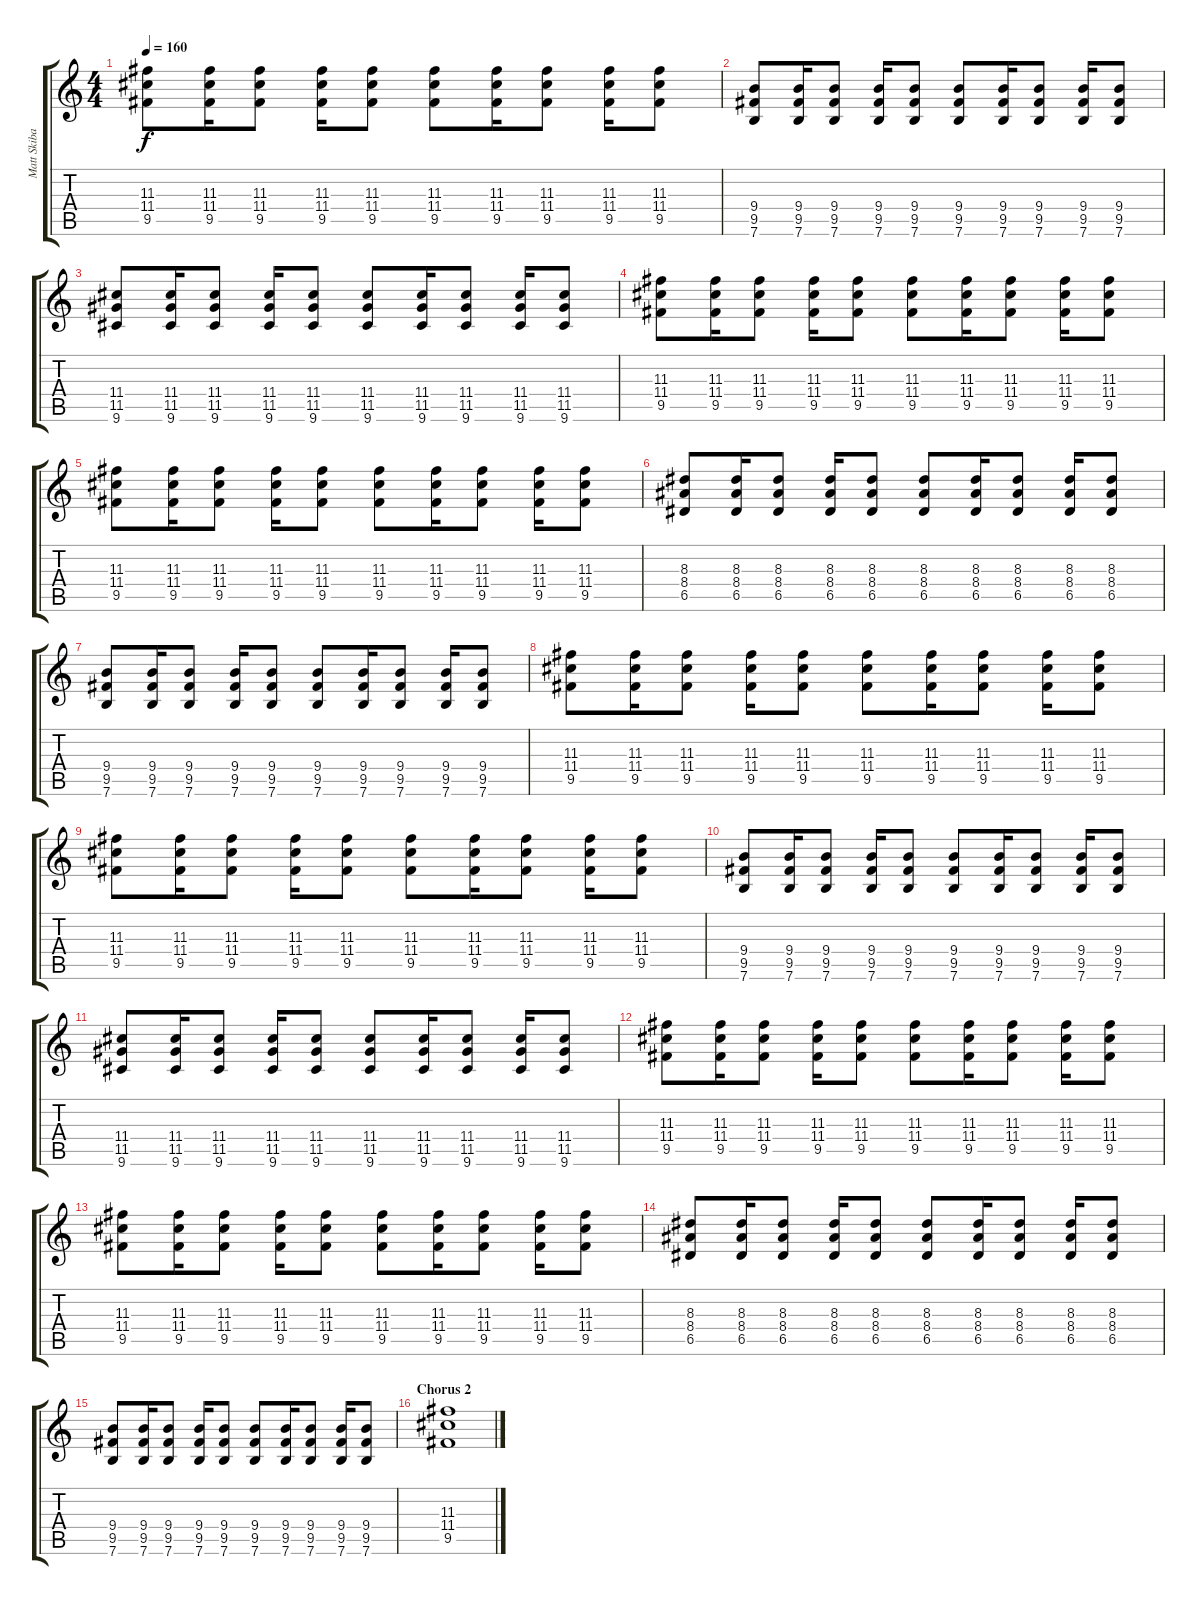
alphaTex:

\track ("Matt Skiba - Guitar 1" "Matt Skiba") {instrument distortionguitar}
\staff {score tabs}
\tuning (E4 B3 G3 D3 A2 E2) {hide}
\ts (4 4)
\tempo 160
\clef g2
\ks c
(11.3 11.4 9.5).8{dy f} (11.3 11.4 9.5).16 (11.3 11.4 9.5).8 (11.3 11.4 9.5).16 (11.3 11.4 9.5).8 (11.3 11.4 9.5).8 (11.3 11.4 9.5).16 (11.3 11.4 9.5).8 (11.3 11.4 9.5).16 (11.3 11.4 9.5).8 |
(9.4 9.5 7.6).8 (9.4 9.5 7.6).16 (9.4 9.5 7.6).8 (9.4 9.5 7.6).16 (9.4 9.5 7.6).8 (9.4 9.5 7.6).8 (9.4 9.5 7.6).16 (9.4 9.5 7.6).8 (9.4 9.5 7.6).16 (9.4 9.5 7.6).8 |
(11.4 11.5 9.6).8 (11.4 11.5 9.6).16 (11.4 11.5 9.6).8 (11.4 11.5 9.6).16 (11.4 11.5 9.6).8 (11.4 11.5 9.6).8 (11.4 11.5 9.6).16 (11.4 11.5 9.6).8 (11.4 11.5 9.6).16 (11.4 11.5 9.6).8 |
(11.3 11.4 9.5).8 (11.3 11.4 9.5).16 (11.3 11.4 9.5).8 (11.3 11.4 9.5).16 (11.3 11.4 9.5).8 (11.3 11.4 9.5).8 (11.3 11.4 9.5).16 (11.3 11.4 9.5).8 (11.3 11.4 9.5).16 (11.3 11.4 9.5).8 |
(11.3 11.4 9.5).8 (11.3 11.4 9.5).16 (11.3 11.4 9.5).8 (11.3 11.4 9.5).16 (11.3 11.4 9.5).8 (11.3 11.4 9.5).8 (11.3 11.4 9.5).16 (11.3 11.4 9.5).8 (11.3 11.4 9.5).16 (11.3 11.4 9.5).8 |
(8.3 8.4 6.5).8 (8.3 8.4 6.5).16 (8.3 8.4 6.5).8 (8.3 8.4 6.5).16 (8.3 8.4 6.5).8 (8.3 8.4 6.5).8 (8.3 8.4 6.5).16 (8.3 8.4 6.5).8 (8.3 8.4 6.5).16 (8.3 8.4 6.5).8 |
(9.4 9.5 7.6).8 (9.4 9.5 7.6).16 (9.4 9.5 7.6).8 (9.4 9.5 7.6).16 (9.4 9.5 7.6).8 (9.4 9.5 7.6).8 (9.4 9.5 7.6).16 (9.4 9.5 7.6).8 (9.4 9.5 7.6).16 (9.4 9.5 7.6).8 |
(11.3 11.4 9.5).8 (11.3 11.4 9.5).16 (11.3 11.4 9.5).8 (11.3 11.4 9.5).16 (11.3 11.4 9.5).8 (11.3 11.4 9.5).8 (11.3 11.4 9.5).16 (11.3 11.4 9.5).8 (11.3 11.4 9.5).16 (11.3 11.4 9.5).8 |
(11.3 11.4 9.5).8 (11.3 11.4 9.5).16 (11.3 11.4 9.5).8 (11.3 11.4 9.5).16 (11.3 11.4 9.5).8 (11.3 11.4 9.5).8 (11.3 11.4 9.5).16 (11.3 11.4 9.5).8 (11.3 11.4 9.5).16 (11.3 11.4 9.5).8 |
(9.4 9.5 7.6).8 (9.4 9.5 7.6).16 (9.4 9.5 7.6).8 (9.4 9.5 7.6).16 (9.4 9.5 7.6).8 (9.4 9.5 7.6).8 (9.4 9.5 7.6).16 (9.4 9.5 7.6).8 (9.4 9.5 7.6).16 (9.4 9.5 7.6).8 |
(11.4 11.5 9.6).8 (11.4 11.5 9.6).16 (11.4 11.5 9.6).8 (11.4 11.5 9.6).16 (11.4 11.5 9.6).8 (11.4 11.5 9.6).8 (11.4 11.5 9.6).16 (11.4 11.5 9.6).8 (11.4 11.5 9.6).16 (11.4 11.5 9.6).8 |
(11.3 11.4 9.5).8 (11.3 11.4 9.5).16 (11.3 11.4 9.5).8 (11.3 11.4 9.5).16 (11.3 11.4 9.5).8 (11.3 11.4 9.5).8 (11.3 11.4 9.5).16 (11.3 11.4 9.5).8 (11.3 11.4 9.5).16 (11.3 11.4 9.5).8 |
(11.3 11.4 9.5).8 (11.3 11.4 9.5).16 (11.3 11.4 9.5).8 (11.3 11.4 9.5).16 (11.3 11.4 9.5).8 (11.3 11.4 9.5).8 (11.3 11.4 9.5).16 (11.3 11.4 9.5).8 (11.3 11.4 9.5).16 (11.3 11.4 9.5).8 |
(8.3 8.4 6.5).8 (8.3 8.4 6.5).16 (8.3 8.4 6.5).8 (8.3 8.4 6.5).16 (8.3 8.4 6.5).8 (8.3 8.4 6.5).8 (8.3 8.4 6.5).16 (8.3 8.4 6.5).8 (8.3 8.4 6.5).16 (8.3 8.4 6.5).8 |
(9.4 9.5 7.6).8 (9.4 9.5 7.6).16 (9.4 9.5 7.6).8 (9.4 9.5 7.6).16 (9.4 9.5 7.6).8 (9.4 9.5 7.6).8 (9.4 9.5 7.6).16 (9.4 9.5 7.6).8 (9.4 9.5 7.6).16 (9.4 9.5 7.6).8 |
\section ("" "Chorus 2")
(11.3 11.4 9.5).1
